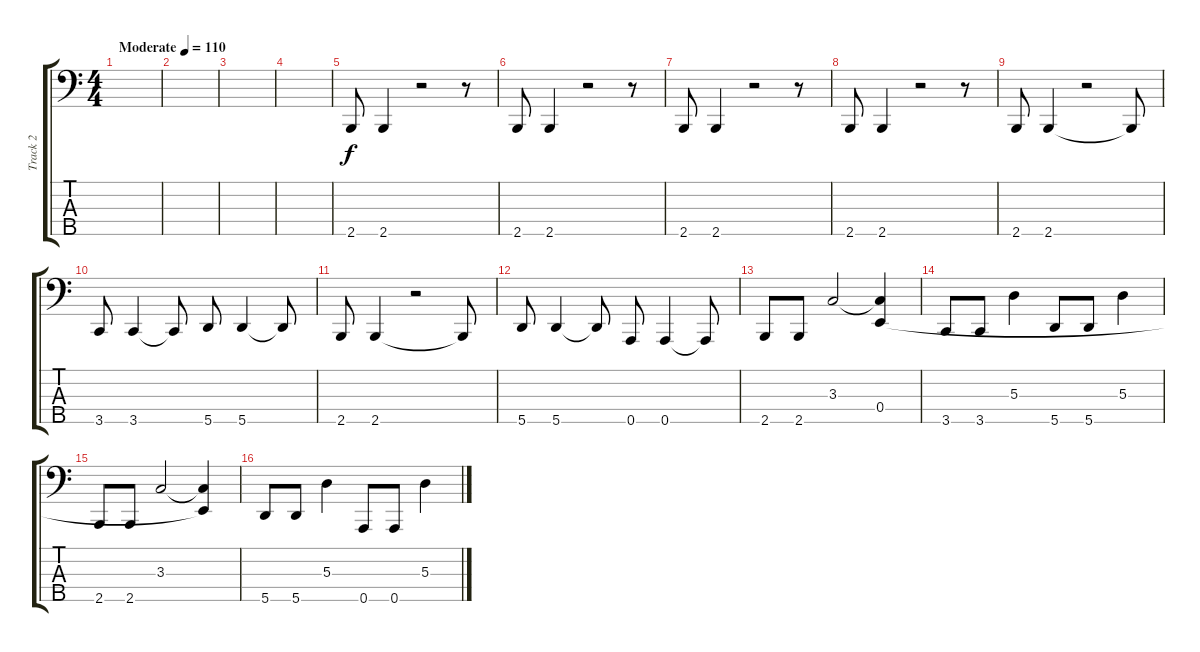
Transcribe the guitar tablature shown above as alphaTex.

\track ("Track 2" "Track 2") {instrument slapbass2}
\staff {score tabs}
\tuning (G2 D2 A1 E1 A0) {hide}
\ts (4 4)
\tempo (110 "Moderate")
\clef f4
\ks c
|
|
|
|
2.5.8 2.5.4 r.2 r.8 |
2.5.8 2.5.4 r.2 r.8 |
2.5.8 2.5.4 r.2 r.8 |
2.5.8 2.5.4 r.2 r.8 |
2.5.8 2.5.4 r.2 2.5{t}.8 |
3.5.8 3.5.4 3.5{t}.8 5.5.8 5.5.4 5.5{t}.8 |
2.5.8 2.5.4 r.2 2.5{t}.8 |
5.5.8 5.5.4 5.5{t}.8 0.5.8 0.5.4 0.5{t}.8 |
2.5.8 2.5.8 3.3.2 (3.3{t} 0.4).4 |
3.5.8 3.5.8 5.3.4 5.5.8 5.5.8 5.3.4 |
2.5.8 2.5.8 3.3.2 (3.3{t} 0.4{t}).4 |
5.5.8 5.5.8 5.3.4 0.5.8 0.5.8 5.3.4
